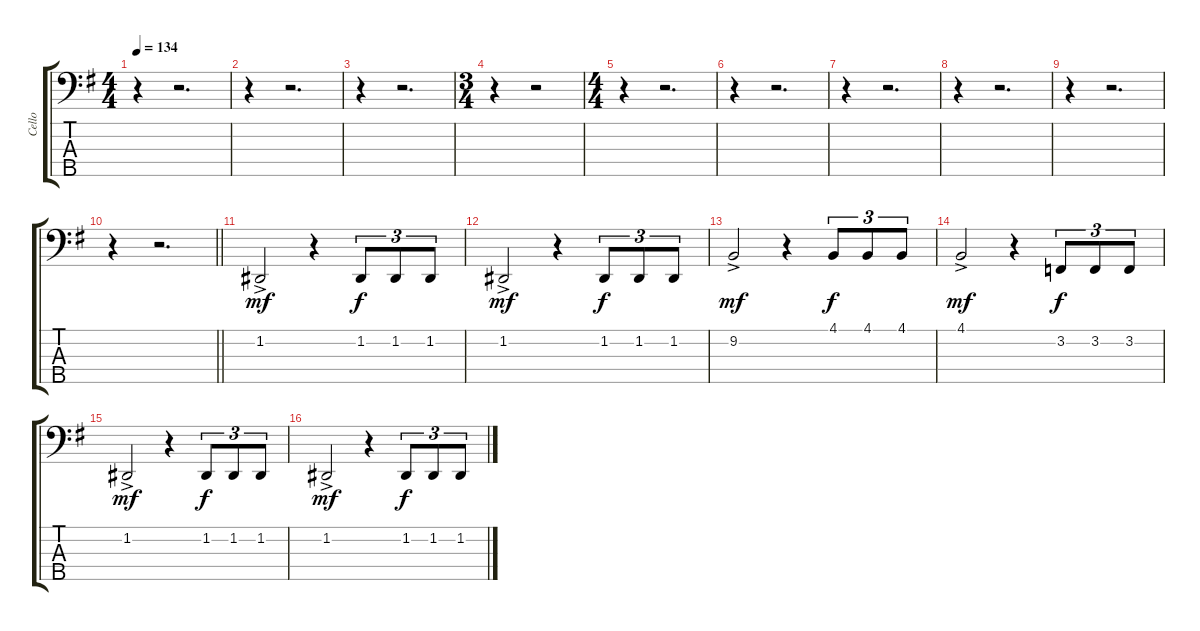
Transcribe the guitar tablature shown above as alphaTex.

\track ("Cello" "Cello") {instrument stringensemble1}
\staff {score tabs}
\tuning (G2 D2 A1 E1 B0) {hide}
\ts (4 4)
\section ("" "")
\tempo 134
\clef f4
\ks g
r.4{dy mf instrument stringensemble1} r.2{d} |
r.4 r.2{d} |
r.4 r.2{d} |
\ts (3 4)
r.4 r.2 |
\ts (4 4)
r.4 r.2{d} |
r.4 r.2{d} |
r.4 r.2{d} |
r.4 r.2{d} |
r.4 r.2{d} |
\barLineRight lightlight
r.4 r.2{d} |
\section ("" "")
1.2{ac}.2 r.4 1.2.8{tu (3 2) dy f} 1.2.8{tu (3 2)} 1.2.8{tu (3 2)} |
1.2{ac}.2{dy mf} r.4 1.2.8{tu (3 2) dy f} 1.2.8{tu (3 2)} 1.2.8{tu (3 2)} |
9.2{ac}.2{dy mf} r.4 4.1.8{tu (3 2) dy f} 4.1.8{tu (3 2)} 4.1.8{tu (3 2)} |
4.1{ac}.2{dy mf} r.4 3.2.8{tu (3 2) dy f} 3.2.8{tu (3 2)} 3.2.8{tu (3 2)} |
1.2{ac}.2{dy mf} r.4 1.2.8{tu (3 2) dy f} 1.2.8{tu (3 2)} 1.2.8{tu (3 2)} |
1.2{ac}.2{dy mf} r.4 1.2.8{tu (3 2) dy f} 1.2.8{tu (3 2)} 1.2.8{tu (3 2)}
